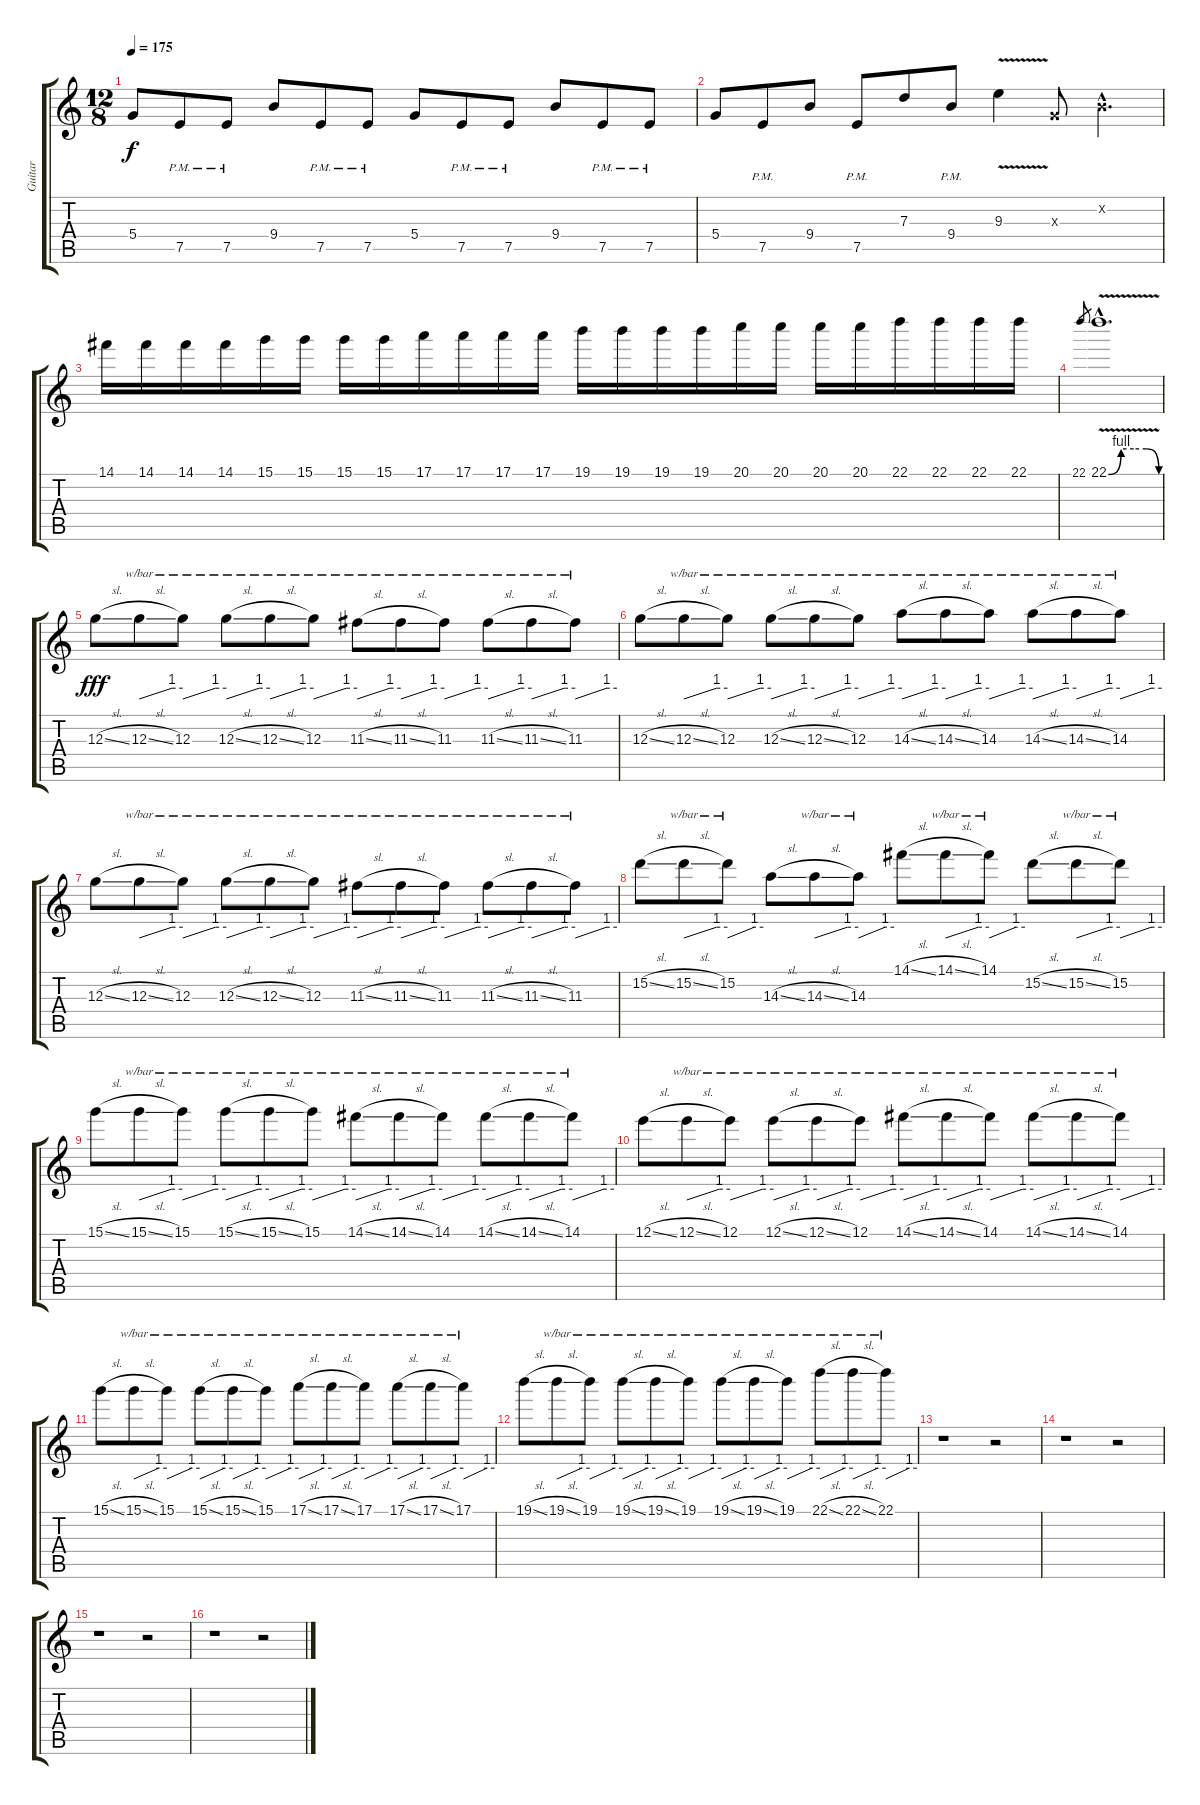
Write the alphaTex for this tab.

\track ("Guitar" "Guitar") {instrument distortionguitar}
\staff {score tabs}
\tuning (E4 B3 G3 D3 A2 E2) {hide}
\ts (12 8)
\tempo 175
\clef g2
\ks c
5.4.8{dy f} 7.5{pm}.8 7.5{pm}.8 9.4.8 7.5{pm}.8 7.5{pm}.8 5.4.8 7.5{pm}.8 7.5{pm}.8 9.4.8 7.5{pm}.8 7.5{pm}.8 |
5.4.8 7.5{pm}.8 9.4.8 7.5{pm}.8 7.3.8 9.4{pm}.8 9.3{v}.4 0.3{x}.8 0.2{hac x}.4{d} |
14.1.16 14.1.16 14.1.16 14.1.16 15.1.16 15.1.16 15.1.16 15.1.16 17.1.16 17.1.16 17.1.16 17.1.16 19.1.16 19.1.16 19.1.16 19.1.16 20.1.16 20.1.16 20.1.16 20.1.16 22.1.16 22.1.16 22.1.16 22.1.16 |
22.1.8{gr} 22.1{be (custom 0 0 15 4 30 4 45 4 60 0) v hac}.1{d} |
12.3{sl}.8{dy fff volume 12} 12.3{sl}.8{tbe (custom default 0 0 45 4 60 4)} 12.3.8{tbe (custom default 0 0 45 4 60 4)} 12.3{sl}.8{tbe (custom default 0 0 45 4 60 4)} 12.3{sl}.8{tbe (custom default 0 0 45 4 60 4)} 12.3.8{tbe (custom default 0 0 45 4 60 4)} 11.3{sl}.8{tbe (custom default 0 0 45 4 60 4)} 11.3{sl}.8{tbe (custom default 0 0 45 4 60 4)} 11.3.8{tbe (custom default 0 0 45 4 60 4)} 11.3{sl}.8{tbe (custom default 0 0 45 4 60 4)} 11.3{sl}.8{tbe (custom default 0 0 45 4 60 4)} 11.3.8{tbe (custom default 0 0 45 4 60 4)} |
12.3{sl}.8 12.3{sl}.8{tbe (custom default 0 0 45 4 60 4)} 12.3.8{tbe (custom default 0 0 45 4 60 4)} 12.3{sl}.8{tbe (custom default 0 0 45 4 60 4)} 12.3{sl}.8{tbe (custom default 0 0 45 4 60 4)} 12.3.8{tbe (custom default 0 0 45 4 60 4)} 14.3{sl}.8{tbe (custom default 0 0 45 4 60 4)} 14.3{sl}.8{tbe (custom default 0 0 45 4 60 4)} 14.3.8{tbe (custom default 0 0 45 4 60 4)} 14.3{sl}.8{tbe (custom default 0 0 45 4 60 4)} 14.3{sl}.8{tbe (custom default 0 0 45 4 60 4)} 14.3.8{tbe (custom default 0 0 45 4 60 4)} |
12.3{sl}.8 12.3{sl}.8{tbe (custom default 0 0 45 4 60 4)} 12.3.8{tbe (custom default 0 0 45 4 60 4)} 12.3{sl}.8{tbe (custom default 0 0 45 4 60 4)} 12.3{sl}.8{tbe (custom default 0 0 45 4 60 4)} 12.3.8{tbe (custom default 0 0 45 4 60 4)} 11.3{sl}.8{tbe (custom default 0 0 45 4 60 4)} 11.3{sl}.8{tbe (custom default 0 0 45 4 60 4)} 11.3.8{tbe (custom default 0 0 45 4 60 4)} 11.3{sl}.8{tbe (custom default 0 0 45 4 60 4)} 11.3{sl}.8{tbe (custom default 0 0 45 4 60 4)} 11.3.8{tbe (custom default 0 0 45 4 60 4)} |
15.2{sl}.8 15.2{sl}.8{tbe (custom default 0 0 45 4 60 4)} 15.2.8{tbe (custom default 0 0 45 4 60 4)} 14.3{sl}.8 14.3{sl}.8{tbe (custom default 0 0 45 4 60 4)} 14.3.8{tbe (custom default 0 0 45 4 60 4)} 14.1{sl}.8 14.1{sl}.8{tbe (custom default 0 0 45 4 60 4)} 14.1.8{tbe (custom default 0 0 45 4 60 4)} 15.2{sl}.8 15.2{sl}.8{tbe (custom default 0 0 45 4 60 4)} 15.2.8{tbe (custom default 0 0 45 4 60 4)} |
15.1{sl}.8 15.1{sl}.8{tbe (custom default 0 0 45 4 60 4)} 15.1.8{tbe (custom default 0 0 45 4 60 4)} 15.1{sl}.8{tbe (custom default 0 0 45 4 60 4)} 15.1{sl}.8{tbe (custom default 0 0 45 4 60 4)} 15.1.8{tbe (custom default 0 0 45 4 60 4)} 14.1{sl}.8{tbe (custom default 0 0 45 4 60 4)} 14.1{sl}.8{tbe (custom default 0 0 45 4 60 4)} 14.1.8{tbe (custom default 0 0 45 4 60 4)} 14.1{sl}.8{tbe (custom default 0 0 45 4 60 4)} 14.1{sl}.8{tbe (custom default 0 0 45 4 60 4)} 14.1.8{tbe (custom default 0 0 45 4 60 4)} |
12.1{sl}.8 12.1{sl}.8{tbe (custom default 0 0 45 4 60 4)} 12.1.8{tbe (custom default 0 0 45 4 60 4)} 12.1{sl}.8{tbe (custom default 0 0 45 4 60 4)} 12.1{sl}.8{tbe (custom default 0 0 45 4 60 4)} 12.1.8{tbe (custom default 0 0 45 4 60 4)} 14.1{sl}.8{tbe (custom default 0 0 45 4 60 4)} 14.1{sl}.8{tbe (custom default 0 0 45 4 60 4)} 14.1.8{tbe (custom default 0 0 45 4 60 4)} 14.1{sl}.8{tbe (custom default 0 0 45 4 60 4)} 14.1{sl}.8{tbe (custom default 0 0 45 4 60 4)} 14.1.8{tbe (custom default 0 0 45 4 60 4)} |
15.1{sl}.8 15.1{sl}.8{tbe (custom default 0 0 45 4 60 4)} 15.1.8{tbe (custom default 0 0 45 4 60 4)} 15.1{sl}.8{tbe (custom default 0 0 45 4 60 4)} 15.1{sl}.8{tbe (custom default 0 0 45 4 60 4)} 15.1.8{tbe (custom default 0 0 45 4 60 4)} 17.1{sl}.8{tbe (custom default 0 0 45 4 60 4)} 17.1{sl}.8{tbe (custom default 0 0 45 4 60 4)} 17.1.8{tbe (custom default 0 0 45 4 60 4)} 17.1{sl}.8{tbe (custom default 0 0 45 4 60 4)} 17.1{sl}.8{tbe (custom default 0 0 45 4 60 4)} 17.1.8{tbe (custom default 0 0 45 4 60 4)} |
19.1{sl}.8 19.1{sl}.8{tbe (custom default 0 0 45 4 60 4)} 19.1.8{tbe (custom default 0 0 45 4 60 4)} 19.1{sl}.8{tbe (custom default 0 0 45 4 60 4)} 19.1{sl}.8{tbe (custom default 0 0 45 4 60 4)} 19.1.8{tbe (custom default 0 0 45 4 60 4)} 19.1{sl}.8{tbe (custom default 0 0 45 4 60 4)} 19.1{sl}.8{tbe (custom default 0 0 45 4 60 4)} 19.1.8{tbe (custom default 0 0 45 4 60 4)} 22.1{sl}.8{tbe (custom default 0 0 45 4 60 4)} 22.1{sl}.8{tbe (custom default 0 0 45 4 60 4)} 22.1.8{tbe (custom default 0 0 45 4 60 4)} |
r.1{volume 13} r.2 |
r.1 r.2 |
r.1 r.2 |
r.1 r.2
